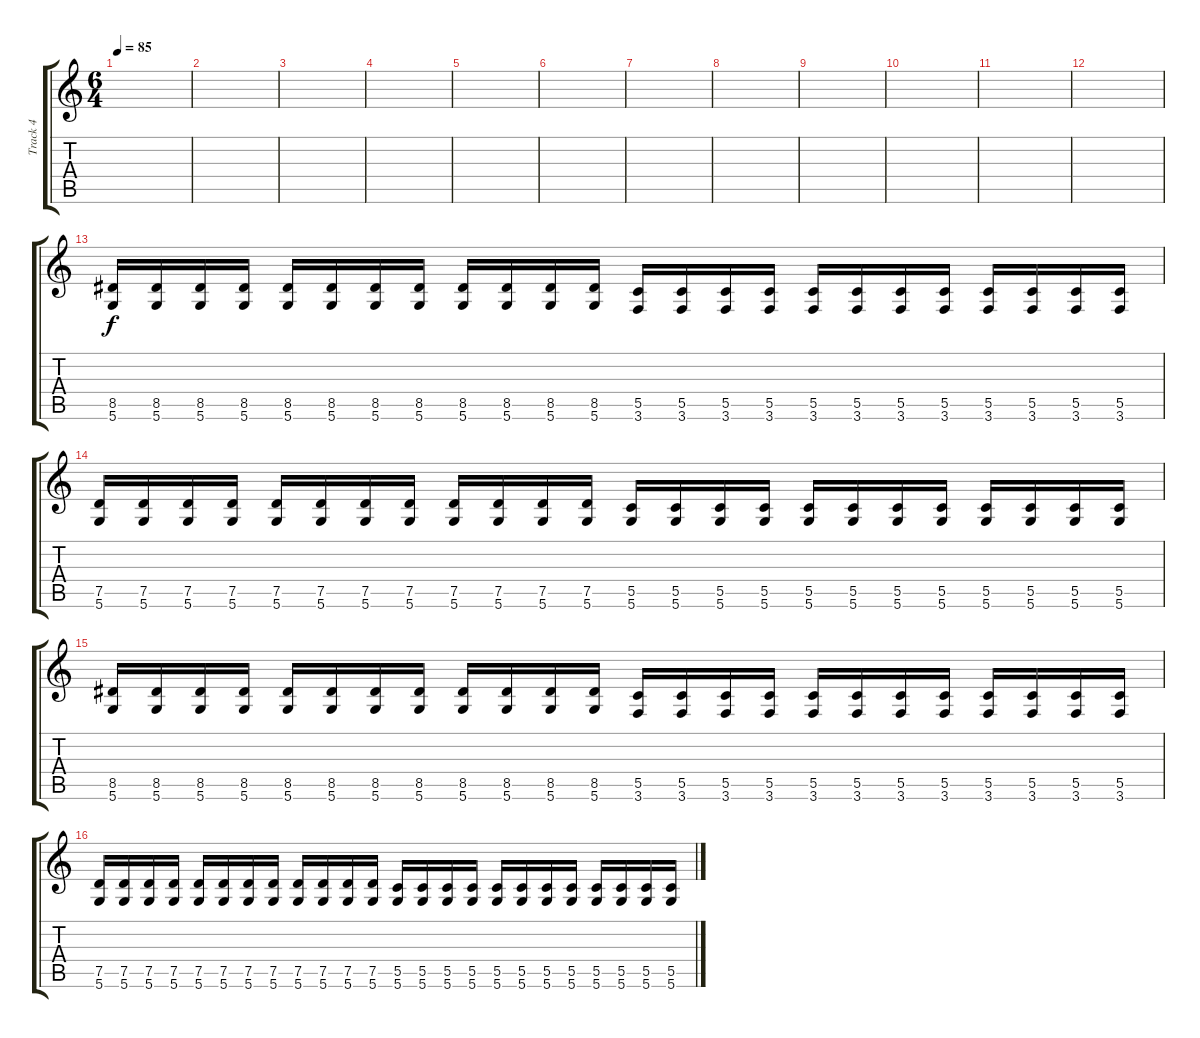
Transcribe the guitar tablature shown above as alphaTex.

\track ("Track 4" "Track 4") {instrument distortionguitar}
\staff {score tabs}
\tuning (D4 A3 F3 C3 G2 D2) {hide}
\ts (6 4)
\tempo 85
\clef g2
\ks c
|
|
|
|
|
|
|
|
|
|
|
|
(8.5 5.6).16 (8.5 5.6).16 (8.5 5.6).16 (8.5 5.6).16 (8.5 5.6).16 (8.5 5.6).16 (8.5 5.6).16 (8.5 5.6).16 (8.5 5.6).16 (8.5 5.6).16 (8.5 5.6).16 (8.5 5.6).16 (5.5 3.6).16 (5.5 3.6).16 (5.5 3.6).16 (5.5 3.6).16 (5.5 3.6).16 (5.5 3.6).16 (5.5 3.6).16 (5.5 3.6).16 (5.5 3.6).16 (5.5 3.6).16 (5.5 3.6).16 (5.5 3.6).16 |
(7.5 5.6).16 (7.5 5.6).16 (7.5 5.6).16 (7.5 5.6).16 (7.5 5.6).16 (7.5 5.6).16 (7.5 5.6).16 (7.5 5.6).16 (7.5 5.6).16 (7.5 5.6).16 (7.5 5.6).16 (7.5 5.6).16 (5.5 5.6).16 (5.5 5.6).16 (5.5 5.6).16 (5.5 5.6).16 (5.5 5.6).16 (5.5 5.6).16 (5.5 5.6).16 (5.5 5.6).16 (5.5 5.6).16 (5.5 5.6).16 (5.5 5.6).16 (5.5 5.6).16 |
(8.5 5.6).16 (8.5 5.6).16 (8.5 5.6).16 (8.5 5.6).16 (8.5 5.6).16 (8.5 5.6).16 (8.5 5.6).16 (8.5 5.6).16 (8.5 5.6).16 (8.5 5.6).16 (8.5 5.6).16 (8.5 5.6).16 (5.5 3.6).16 (5.5 3.6).16 (5.5 3.6).16 (5.5 3.6).16 (5.5 3.6).16 (5.5 3.6).16 (5.5 3.6).16 (5.5 3.6).16 (5.5 3.6).16 (5.5 3.6).16 (5.5 3.6).16 (5.5 3.6).16 |
(7.5 5.6).16 (7.5 5.6).16 (7.5 5.6).16 (7.5 5.6).16 (7.5 5.6).16 (7.5 5.6).16 (7.5 5.6).16 (7.5 5.6).16 (7.5 5.6).16 (7.5 5.6).16 (7.5 5.6).16 (7.5 5.6).16 (5.5 5.6).16 (5.5 5.6).16 (5.5 5.6).16 (5.5 5.6).16 (5.5 5.6).16 (5.5 5.6).16 (5.5 5.6).16 (5.5 5.6).16 (5.5 5.6).16 (5.5 5.6).16 (5.5 5.6).16 (5.5 5.6).16
